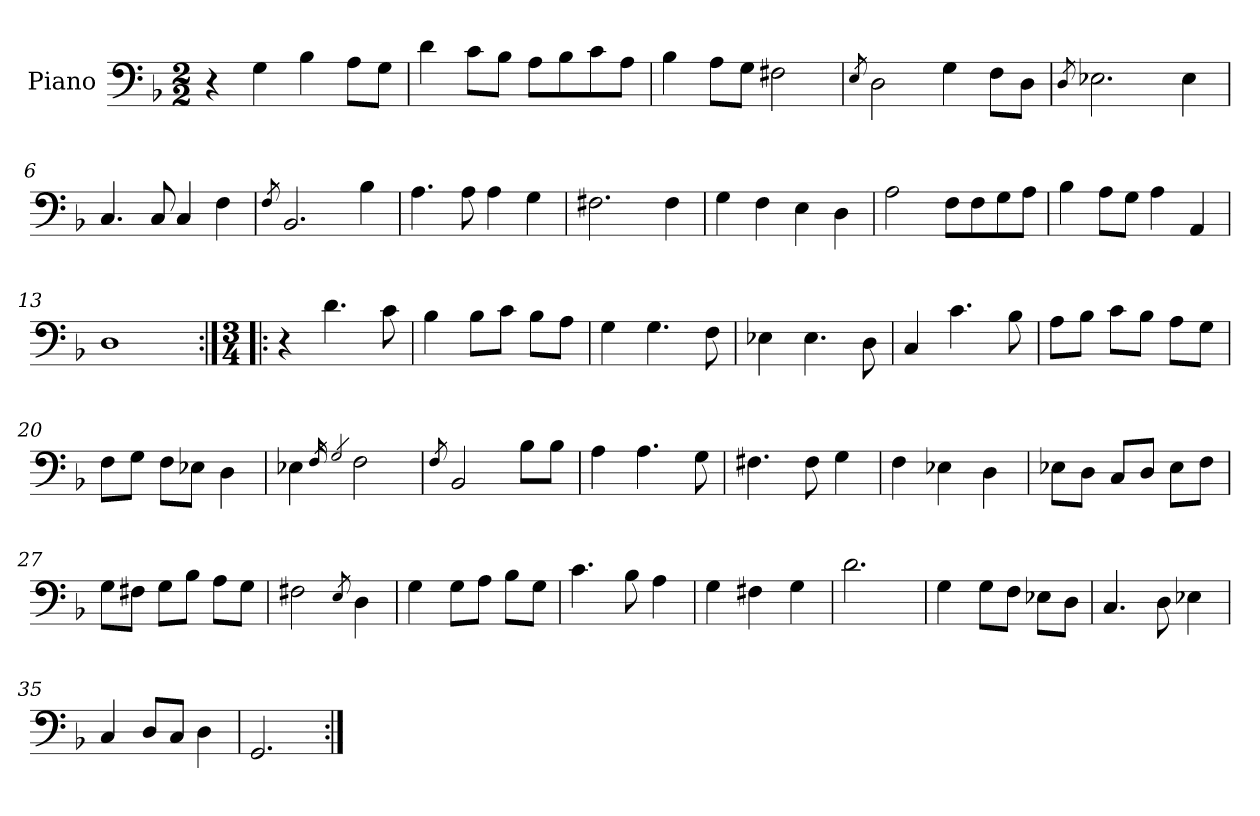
**kern
*part1
*staff1
*I"Piano
*I'Pno.
*clefF4
*k[b-]
*M2/2
=1
4r
4G\
4B-\
8A\L
8G\J
=2
4d\
8c\L
8B-\J
8A\L
8B-\
8c\
8A\J
=3
4B-\
8A\L
8G\J
2F#X\
=4
8qE/
2D\
4G\
8F\L
8D\J
=5
8qD/
2.E-X\
4E-\
=6
4.C/
8C/
4C/
4F\
=7
8qF/
2.BB-/
4B-\
!!LO:LB:g=z
=8
4.A\
8A\
4A\
4G\
=9
2.F#X\
4F#\
=10
4G\
4F\
4E\
4D\
=11
2A\
8F\L
8F\
8G\
8A\J
=12
4B-\
8A\L
8G\J
4A\
4AA/
=13
1D
=14:|!|:
*M3/4
4r
4.d\
8c\
=15
4B-\
8B-\L
8c\J
8B-\L
8A\J
=16
4G\
4.G\
8F\
!!LO:LB:g=z
=17
4E-X\
4.E-\
8D\
=18
4C/
4.c\
8B-\
=19
8A\L
8B-\J
8c\L
8B-\J
8A\L
8G\J
=20
8F\L
8G\J
8F\L
8E-X\J
4D\
=21
4E-X\
16qF/
2qG/
2F\
=22
8qF/
2BB-/
8B-\L
8B-\J
=23
4A\
4.A\
8G\
=24
4.F#X\
8F#\
4G\
!!LO:LB:g=z
=25
4F\
4E-X\
4D\
=26
8E-X\L
8D\J
8C/L
8D/J
8E-\L
8F\J
=27
8G\L
8F#X\J
8G\L
8B-\J
8A\L
8G\J
=28
2F#X\
8qE/
4D\
=29
4G\
8G\L
8A\J
8B-\L
8G\J
=30
4.c\
8B-\
4A\
=31
4G\
4F#X\
4G\
=32
2.d\
!!LO:LB:g=z
=33
4G\
8G\L
8F\J
8E-X\L
8D\J
=34
4.C/
8D\
4E-X\
=35
4C/
8D/L
8C/J
4D\
=36
2.GG/
=:|!
*-
